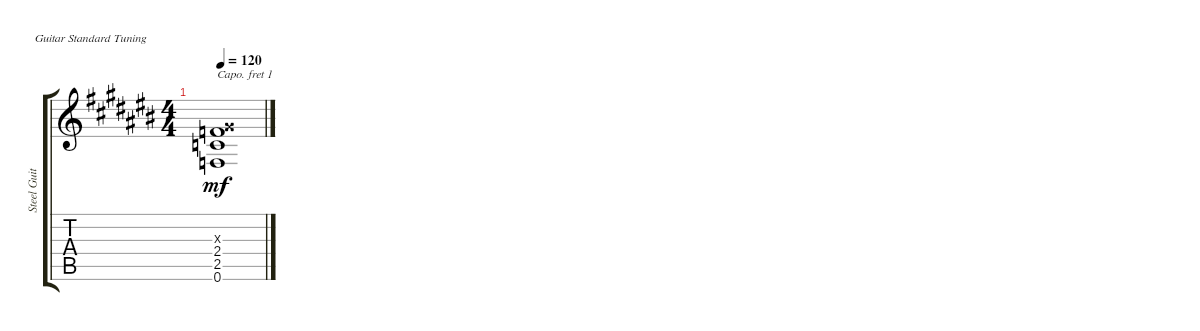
\defaultSystemsLayout 4
\bracketExtendMode groupsimilarinstruments
\otherSystemsTrackNameOrientation horizontal
\track ("Steel Guitar" "Steel Guit") {instrument acousticguitarsteel}
\staff {score tabs}
\capo 1
\tuning (E4 B3 G3 D3 A2 E2)
\ts (4 4)
\tempo 120
\clef g2
\ks c#
(0.6{acc forcenatural} 2.5{acc forcenatural} 2.4{acc forcenatural} 0.3{x acc forcenatural}).1{dy mf beam Up}
